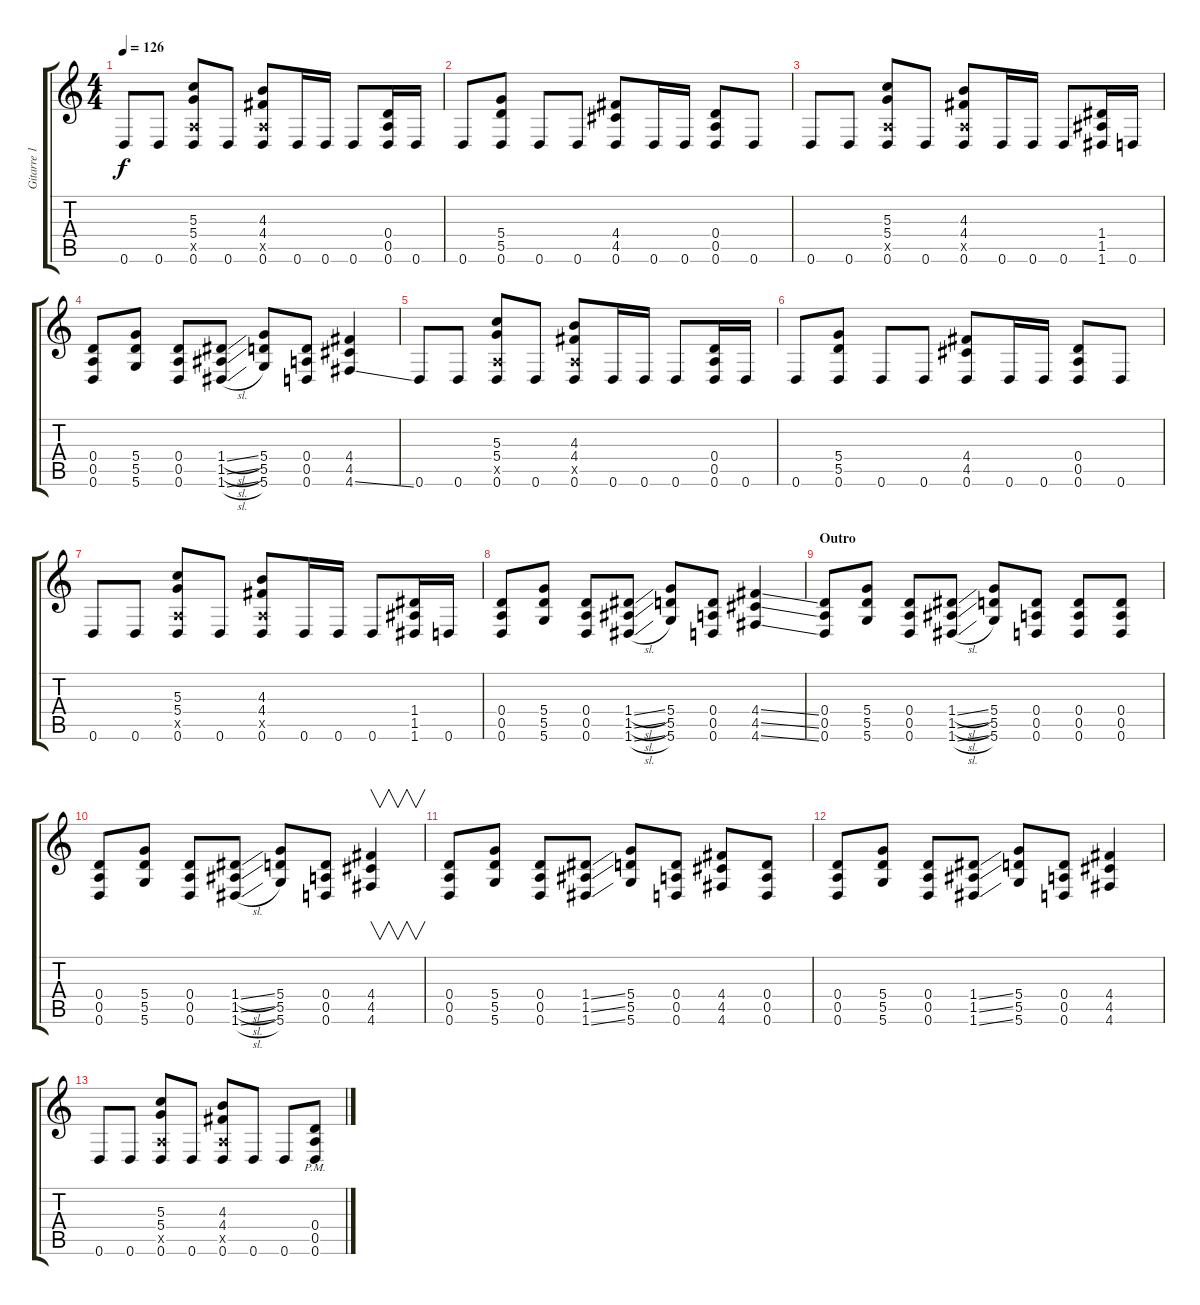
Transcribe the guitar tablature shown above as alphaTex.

\track ("Gitarre 1" "Gitarre 1") {instrument distortionguitar}
\staff {score tabs}
\tuning (E4 B3 G3 D3 A2 D2) {hide}
\ts (4 4)
\tempo 126
\clef g2
\ks c
0.6.8{dy f} 0.6.8 (5.3 5.4 0.5{x} 0.6).8 0.6.8 (4.3 4.4 0.5{x} 0.6).8 0.6.16 0.6.16 0.6.8 (0.4 0.5 0.6).16 0.6.16 |
0.6.8 (5.4 5.5 0.6).8 0.6.8 0.6.8 (4.4 4.5 0.6).8 0.6.16 0.6.16 (0.4 0.5 0.6).8 0.6.8 |
0.6.8 0.6.8 (5.3 5.4 0.5{x} 0.6).8 0.6.8 (4.3 4.4 0.5{x} 0.6).8 0.6.16 0.6.16 0.6.8 (1.4 1.5 1.6).16 0.6.16 |
(0.4 0.5 0.6).8 (5.4 5.5 5.6).8 (0.4 0.5 0.6).8 (1.4{sl} 1.5{sl} 1.6{sl}).8 (5.4 5.5 5.6).8 (0.4 0.5 0.6).8 (4.4 4.5 4.6{ss}).4 |
0.6.8 0.6.8 (5.3 5.4 0.5{x} 0.6).8 0.6.8 (4.3 4.4 0.5{x} 0.6).8 0.6.16 0.6.16 0.6.8 (0.4 0.5 0.6).16 0.6.16 |
0.6.8 (5.4 5.5 0.6).8 0.6.8 0.6.8 (4.4 4.5 0.6).8 0.6.16 0.6.16 (0.4 0.5 0.6).8 0.6.8 |
0.6.8 0.6.8 (5.3 5.4 0.5{x} 0.6).8 0.6.8 (4.3 4.4 0.5{x} 0.6).8 0.6.16 0.6.16 0.6.8 (1.4 1.5 1.6).16 0.6.16 |
(0.4 0.5 0.6).8 (5.4 5.5 5.6).8 (0.4 0.5 0.6).8 (1.4{sl} 1.5{sl} 1.6{sl}).8 (5.4 5.5 5.6).8 (0.4 0.5 0.6).8 (4.4{ss} 4.5{ss} 4.6{ss}).4 |
\section ("" "Outro")
(0.4 0.5 0.6).8 (5.4 5.5 5.6).8 (0.4 0.5 0.6).8 (1.4{sl} 1.5{sl} 1.6{sl}).8 (5.4 5.5 5.6).8 (0.4 0.5 0.6).8 (0.4 0.5 0.6).8 (0.4 0.5 0.6).8 |
(0.4 0.5 0.6).8 (5.4 5.5 5.6).8 (0.4 0.5 0.6).8 (1.4{sl} 1.5{sl} 1.6{sl}).8 (5.4 5.5 5.6).8 (0.4 0.5 0.6).8 (4.4 4.5 4.6).4{v} |
(0.4 0.5 0.6).8 (5.4 5.5 5.6).8 (0.4 0.5 0.6).8 (1.4{ss} 1.5{ss} 1.6{ss}).8 (5.4 5.5 5.6).8 (0.4 0.5 0.6).8 (4.4 4.5 4.6).8 (0.4 0.5 0.6).8 |
(0.4 0.5 0.6).8 (5.4 5.5 5.6).8 (0.4 0.5 0.6).8 (1.4{ss} 1.5{ss} 1.6{ss}).8 (5.4 5.5 5.6).8 (0.4 0.5 0.6).8 (4.4 4.5 4.6).4 |
0.6.8 0.6.8 (5.3 5.4 0.5{x} 0.6).8 0.6.8 (4.3 4.4 0.5{x} 0.6).8 0.6.8 0.6.8 (0.4{pm} 0.5{pm} 0.6{pm}).8
